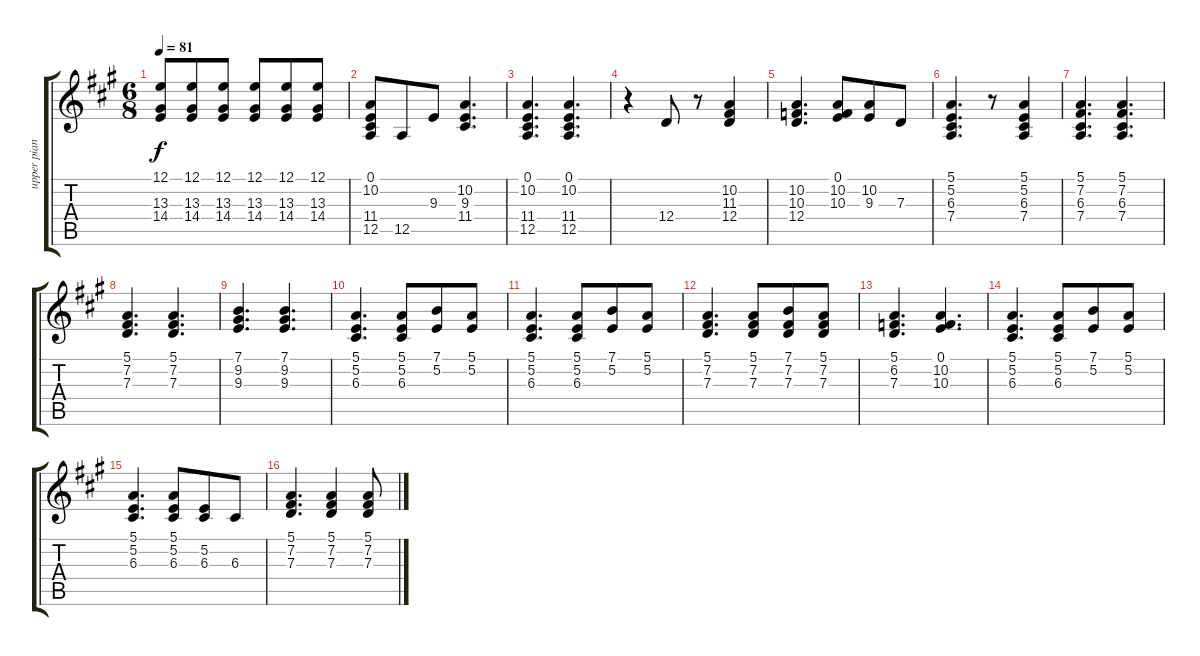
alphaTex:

\track ("upper piano" "upper pian") {instrument brightacousticpiano}
\staff {score tabs}
\tuning (E4 B3 G3 D3 A2 E2) {hide}
\ts (6 8)
\tempo 81
\clef g2
\ks a
(12.1 13.3 14.4).8{dy f} (12.1 13.3 14.4).8 (12.1 13.3 14.4).8 (12.1 13.3 14.4).8 (12.1 13.3 14.4).8 (12.1 13.3 14.4).8 |
(0.1 10.2 11.4 12.5).8 12.5.8 9.3.8 (10.2 9.3 11.4).4{d} |
(0.1 10.2 11.4 12.5).4{d} (0.1 10.2 11.4 12.5).4{d} |
r.4 12.4.8 r.8 (10.2 11.3 12.4).4 |
(10.2 10.3 12.4).4{d} (0.1 10.2 10.3).8 (10.2 9.3).8 7.3.8 |
(5.1 5.2 6.3 7.4).4{d} r.8 (5.1 5.2 6.3 7.4).4 |
(5.1 7.2 6.3 7.4).4{d} (5.1 7.2 6.3 7.4).4{d} |
(5.1 7.2 7.3).4{d} (5.1 7.2 7.3).4{d} |
(7.1 9.2 9.3).4{d} (7.1 9.2 9.3).4{d} |
(5.1 5.2 6.3).4{d} (5.1 5.2 6.3).8 (7.1 5.2).8 (5.1 5.2).8 |
(5.1 5.2 6.3).4{d} (5.1 5.2 6.3).8 (7.1 5.2).8 (5.1 5.2).8 |
(5.1 7.2 7.3).4{d} (5.1 7.2 7.3).8 (7.1 7.2 7.3).8 (5.1 7.2 7.3).8 |
(5.1 6.2 7.3).4{d} (0.1 10.2 10.3).4{d} |
(5.1 5.2 6.3).4{d} (5.1 5.2 6.3).8 (7.1 5.2).8 (5.1 5.2).8 |
(5.1 5.2 6.3).4{d} (5.1 5.2 6.3).8 (5.2 6.3).8 6.3.8 |
(5.1 7.2 7.3).4{d} (5.1 7.2 7.3).4 (5.1 7.2 7.3).8
